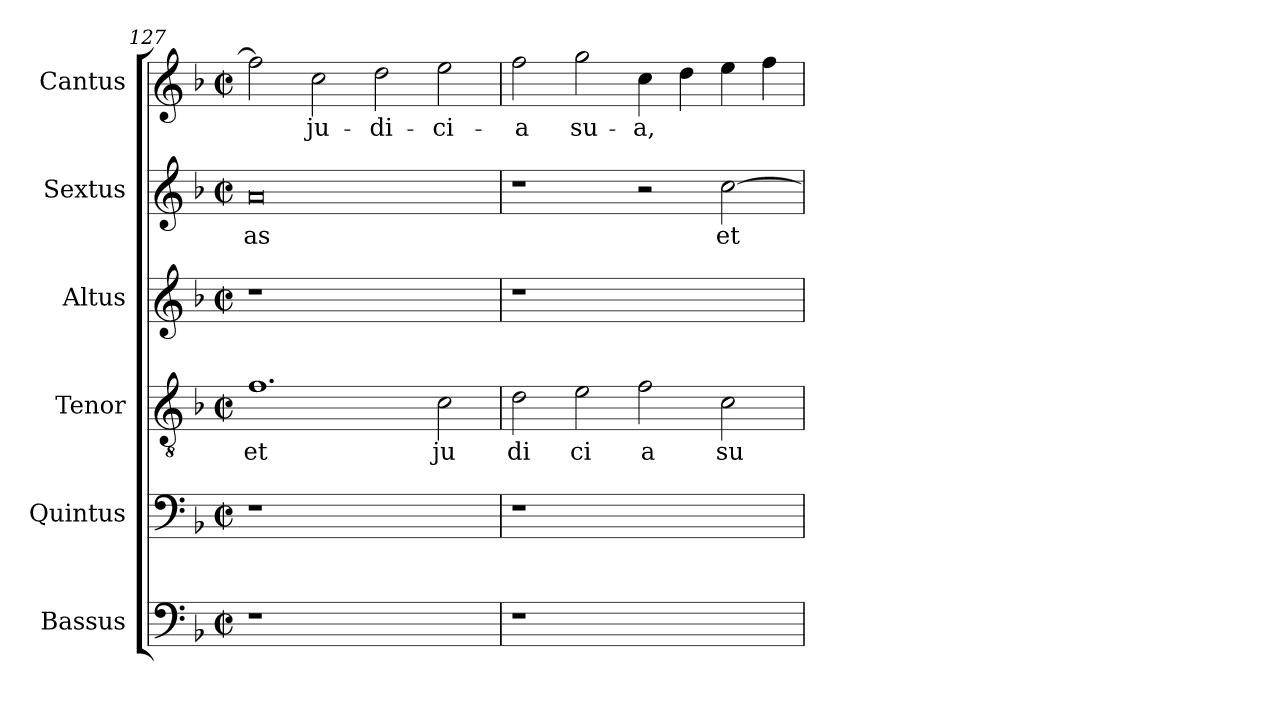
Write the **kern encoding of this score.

**kern	**kern	**kern	**text	**kern	**kern	**text	**kern	**text
*part6	*part5	*part4	*part4	*part3	*part2	*part2	*part1	*part1
*staff6	*staff5	*staff4	*staff4	*staff3	*staff2	*staff2	*staff1	*staff1
*I"Bassus	*I"Quintus	*I"Tenor	*	*I"Altus	*I"Sextus	*	*I"Cantus	*
*I'Bassus	*I'Quintus	*I'Tenor	*	*I'Altus	*I'Sextus	*	*I'Cantus	*
*clefF4	*clefF4	*clefGv2	*	*clefG2	*clefG2	*	*clefG2	*
*k[b-]	*k[b-]	*k[b-]	*	*k[b-]	*k[b-]	*	*k[b-]	*
*F:	*F:	*F:	*	*F:	*F:	*	*F:	*
*M2/2	*M2/2	*M2/2	*	*M2/2	*M2/2	*	*M2/2	*
*met(c|)	*met(c|)	*met(c|)	*	*met(c|)	*met(c|)	*	*met(c|)	*
=127	=127	=127	=127	=127	=127	=127	=127	=127
!	!	!	!LO:LY:b:cj	!	!	!LO:LY:b:cj	!	!
1r	1r	1.f	et	1r	0a	as	2ff\]	.
!	!	!	!	!	!	!	!	!LO:LY:b:cj
.	.	.	.	.	.	.	2cc\	ju-
!	!	!	!	!	!	!	!	!LO:LY:b:cj
1ryy	1ryy	.	.	1ryy	.	.	2dd\	-di-
!	!	!	!LO:LY:b:cj	!	!	!	!	!LO:LY:b:cj
.	.	2c\	ju	.	.	.	2ee\	-ci-
=128	=128	=128	=128	=128	=128	=128	=128	=128
!	!	!	!LO:LY:b:cj	!	!	!	!	!LO:LY:b:cj
1r	1r	2d\	di	1r	1r	.	2ff\	-a
!	!	!	!LO:LY:b:cj	!	!	!	!	!LO:LY:b:cj
.	.	2e\	ci	.	.	.	2gg\	su-
!	!	!	!LO:LY:b:cj	!	!	!	!	!LO:LY:b:cj
1ryy	1ryy	2f\	a	1ryy	2r	.	4cc\	-a,
.	.	.	.	.	.	.	4dd\	.
!	!	!	!LO:LY:b:cj	!	!	!LO:LY:b:cj	!	!
.	.	2c\	su	.	[>2cc\	et	4ee\	.
.	.	.	.	.	.	.	4ff\	.
=	=	=	=	=	=	=	=	=
*-	*-	*-	*-	*-	*-	*-	*-	*-
